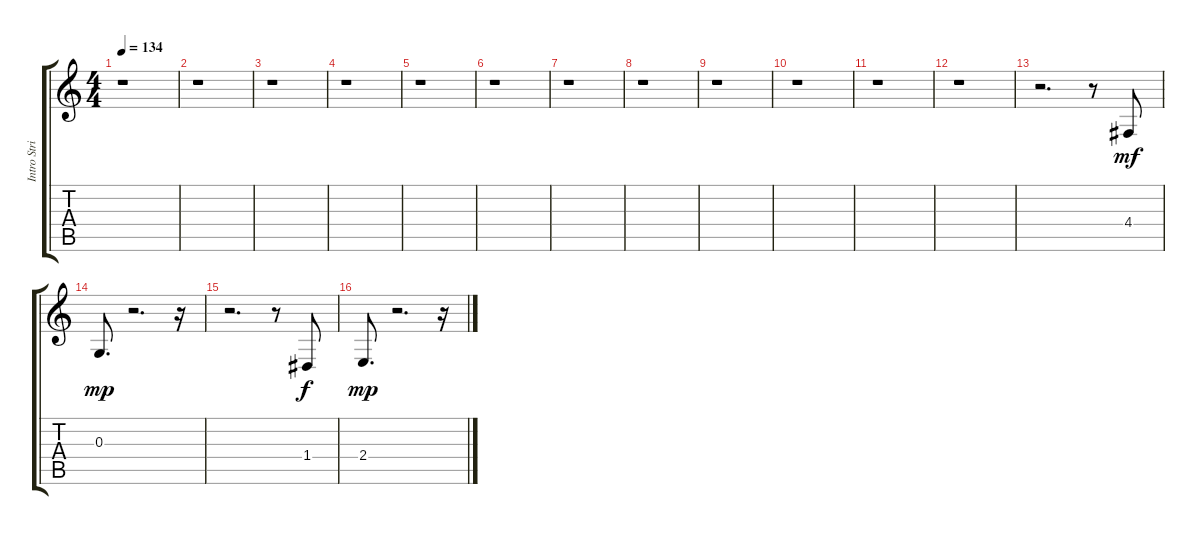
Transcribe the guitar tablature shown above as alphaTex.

\track ("Intro Strings / Sax 2" "Intro Stri") {instrument synthstrings1}
\staff {score tabs}
\tuning (E4 B3 G3 D3 A2 E2) {hide}
\ts (4 4)
\tempo 134
\clef g2
\ks c
r.1{dy mf} |
r.1 |
r.1 |
r.1 |
r.1 |
r.1 |
r.1 |
r.1 |
r.1 |
r.1 |
r.1 |
r.1 |
r.2{d} r.8 4.4.8 |
0.3.8{d dy mp} r.2{d} r.16 |
r.2{d} r.8 1.4.8{dy f} |
2.4.8{d dy mp} r.2{d} r.16
